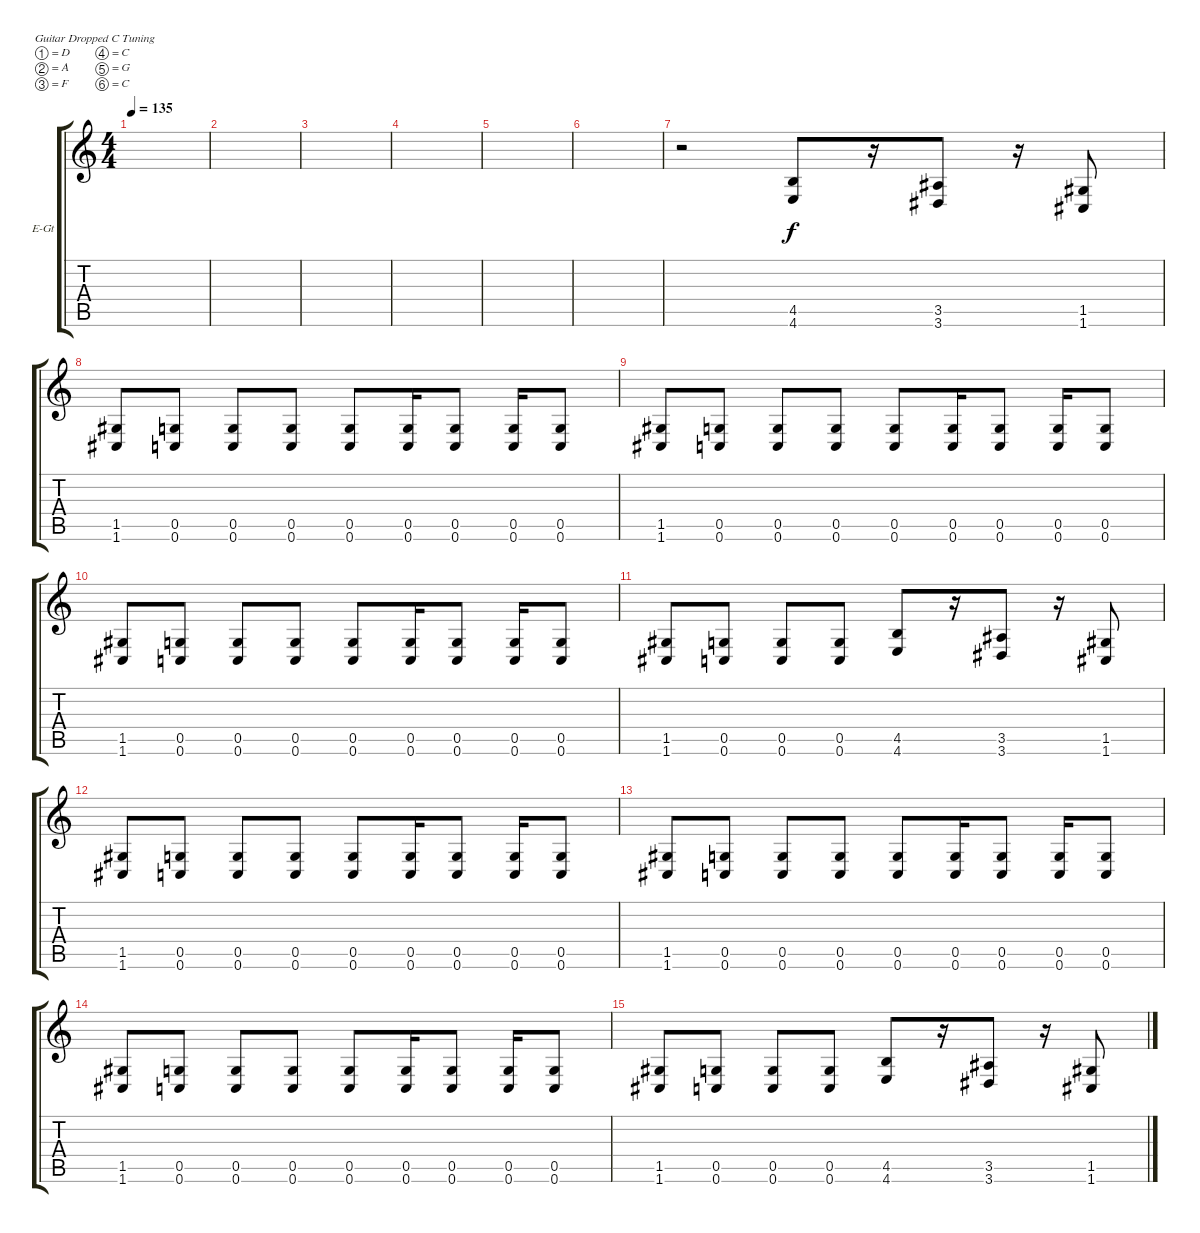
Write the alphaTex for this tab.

\defaultSystemsLayout 4
\bracketExtendMode groupsimilarinstruments
\firstSystemTrackNameOrientation horizontal
\otherSystemsTrackNameOrientation horizontal
\track ("Electric Guitar" "E-Gt") {instrument distortionguitar}
\staff {score tabs}
\tuning (D4 A3 F3 C3 G2 C2)
\ts (4 4)
\tempo 135
\clef g2
\scale
0.485477
\ks c
|
\scale
0.257261 |
\scale
0.257261 |
\scale
0.333333 |
\scale
0.333333 |
\scale
0.333333 |
\scale
0.333333 r.2 (4.6 4.5).8 r.16 (3.6 3.5).8 r.16 (1.6 1.5).8 |
\scale
0.333333 (1.6 1.5).8 (0.6 0.5).8 (0.6 0.5).8 (0.6 0.5).8 (0.6 0.5).8 (0.6 0.5).16 (0.6 0.5).8 (0.6 0.5).16 (0.6 0.5).8 |
\scale
0.333333 (1.6 1.5).8 (0.6 0.5).8 (0.6 0.5).8 (0.6 0.5).8 (0.6 0.5).8 (0.6 0.5).16 (0.6 0.5).8 (0.6 0.5).16 (0.6 0.5).8 |
\scale
0.333333 (1.6 1.5).8 (0.6 0.5).8 (0.6 0.5).8 (0.6 0.5).8 (0.6 0.5).8 (0.6 0.5).16 (0.6 0.5).8 (0.6 0.5).16 (0.6 0.5).8 |
\scale
0.333333 (1.6 1.5).8 (0.6 0.5).8 (0.6 0.5).8 (0.6 0.5).8 (4.6 4.5).8 r.16 (3.6 3.5).8 r.16 (1.6 1.5).8 |
\scale
0.333333 (1.6 1.5).8 (0.6 0.5).8 (0.6 0.5).8 (0.6 0.5).8 (0.6 0.5).8 (0.6 0.5).16 (0.6 0.5).8 (0.6 0.5).16 (0.6 0.5).8 |
(1.6 1.5).8 (0.6 0.5).8 (0.6 0.5).8 (0.6 0.5).8 (0.6 0.5).8 (0.6 0.5).16 (0.6 0.5).8 (0.6 0.5).16 (0.6 0.5).8 |
(1.6 1.5).8 (0.6 0.5).8 (0.6 0.5).8 (0.6 0.5).8 (0.6 0.5).8 (0.6 0.5).16 (0.6 0.5).8 (0.6 0.5).16 (0.6 0.5).8 |
(1.6 1.5).8 (0.6 0.5).8 (0.6 0.5).8 (0.6 0.5).8 (4.6 4.5).8 r.16 (3.6 3.5).8 r.16 (1.6 1.5).8
